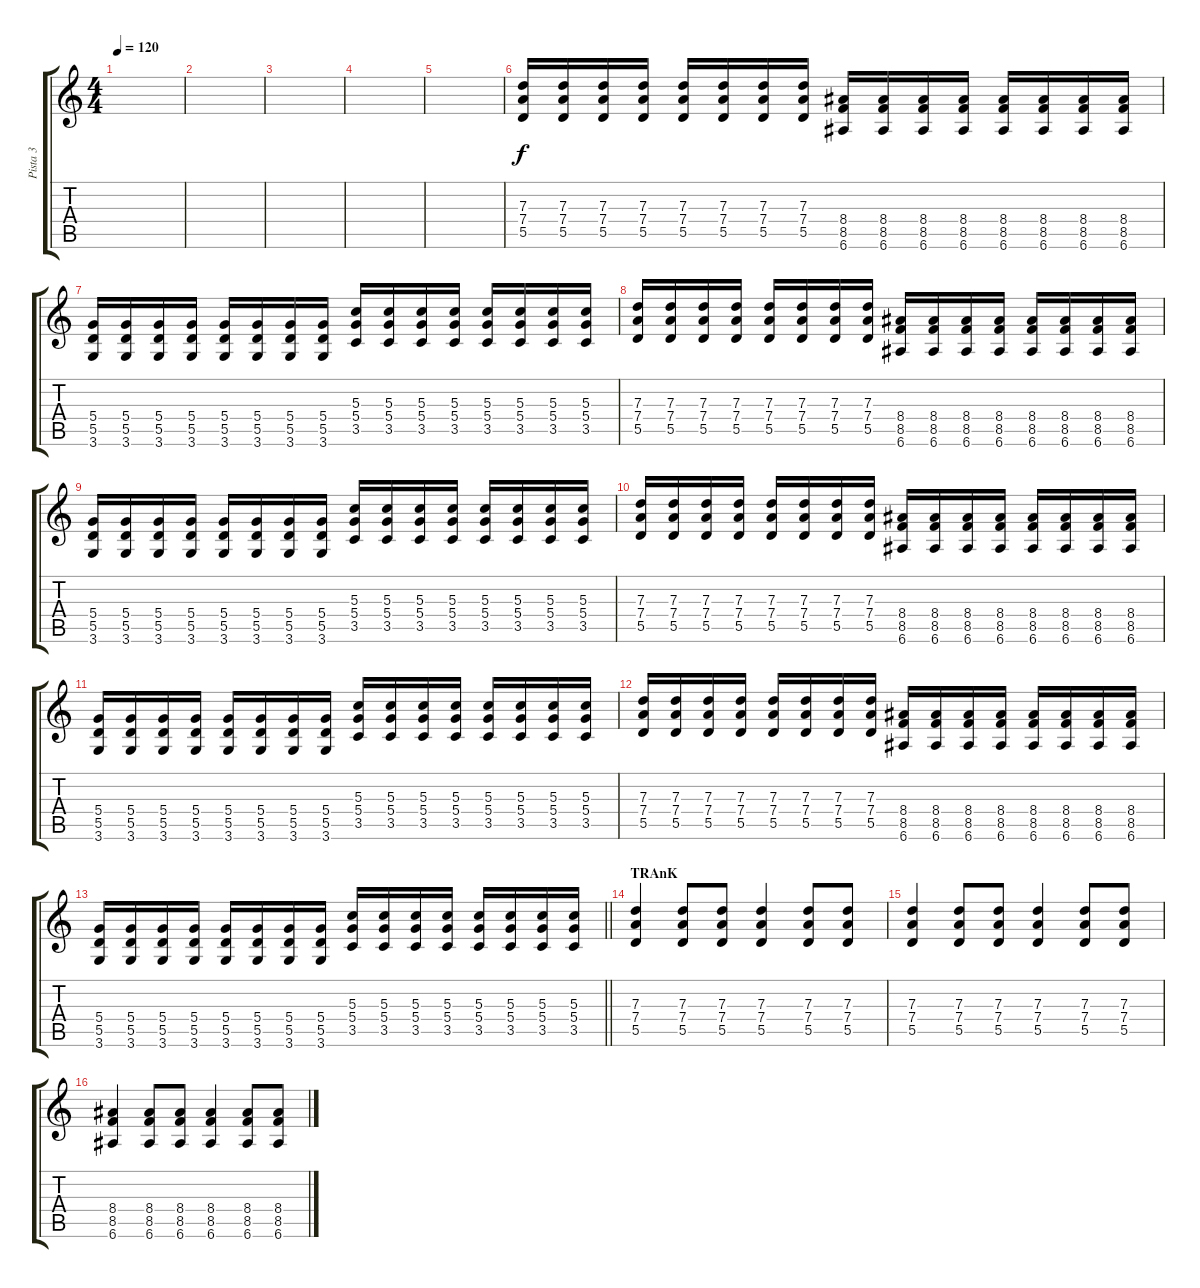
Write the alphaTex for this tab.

\track ("Pista 3" "Pista 3") {instrument overdrivenguitar}
\staff {score tabs}
\tuning (E4 B3 G3 D3 A2 E2) {hide}
\ts (4 4)
\tempo 120
\clef g2
\ks c
|
|
|
|
|
(7.3 7.4 5.5).16 (7.3 7.4 5.5).16 (7.3 7.4 5.5).16 (7.3 7.4 5.5).16 (7.3 7.4 5.5).16 (7.3 7.4 5.5).16 (7.3 7.4 5.5).16 (7.3 7.4 5.5).16 (8.4 8.5 6.6).16 (8.4 8.5 6.6).16 (8.4 8.5 6.6).16 (8.4 8.5 6.6).16 (8.4 8.5 6.6).16 (8.4 8.5 6.6).16 (8.4 8.5 6.6).16 (8.4 8.5 6.6).16 |
(5.4 5.5 3.6).16 (5.4 5.5 3.6).16 (5.4 5.5 3.6).16 (5.4 5.5 3.6).16 (5.4 5.5 3.6).16 (5.4 5.5 3.6).16 (5.4 5.5 3.6).16 (5.4 5.5 3.6).16 (5.3 5.4 3.5).16 (5.3 5.4 3.5).16 (5.3 5.4 3.5).16 (5.3 5.4 3.5).16 (5.3 5.4 3.5).16 (5.3 5.4 3.5).16 (5.3 5.4 3.5).16 (5.3 5.4 3.5).16 |
(7.3 7.4 5.5).16 (7.3 7.4 5.5).16 (7.3 7.4 5.5).16 (7.3 7.4 5.5).16 (7.3 7.4 5.5).16 (7.3 7.4 5.5).16 (7.3 7.4 5.5).16 (7.3 7.4 5.5).16 (8.4 8.5 6.6).16 (8.4 8.5 6.6).16 (8.4 8.5 6.6).16 (8.4 8.5 6.6).16 (8.4 8.5 6.6).16 (8.4 8.5 6.6).16 (8.4 8.5 6.6).16 (8.4 8.5 6.6).16 |
(5.4 5.5 3.6).16 (5.4 5.5 3.6).16 (5.4 5.5 3.6).16 (5.4 5.5 3.6).16 (5.4 5.5 3.6).16 (5.4 5.5 3.6).16 (5.4 5.5 3.6).16 (5.4 5.5 3.6).16 (5.3 5.4 3.5).16 (5.3 5.4 3.5).16 (5.3 5.4 3.5).16 (5.3 5.4 3.5).16 (5.3 5.4 3.5).16 (5.3 5.4 3.5).16 (5.3 5.4 3.5).16 (5.3 5.4 3.5).16 |
(7.3 7.4 5.5).16 (7.3 7.4 5.5).16 (7.3 7.4 5.5).16 (7.3 7.4 5.5).16 (7.3 7.4 5.5).16 (7.3 7.4 5.5).16 (7.3 7.4 5.5).16 (7.3 7.4 5.5).16 (8.4 8.5 6.6).16 (8.4 8.5 6.6).16 (8.4 8.5 6.6).16 (8.4 8.5 6.6).16 (8.4 8.5 6.6).16 (8.4 8.5 6.6).16 (8.4 8.5 6.6).16 (8.4 8.5 6.6).16 |
(5.4 5.5 3.6).16 (5.4 5.5 3.6).16 (5.4 5.5 3.6).16 (5.4 5.5 3.6).16 (5.4 5.5 3.6).16 (5.4 5.5 3.6).16 (5.4 5.5 3.6).16 (5.4 5.5 3.6).16 (5.3 5.4 3.5).16 (5.3 5.4 3.5).16 (5.3 5.4 3.5).16 (5.3 5.4 3.5).16 (5.3 5.4 3.5).16 (5.3 5.4 3.5).16 (5.3 5.4 3.5).16 (5.3 5.4 3.5).16 |
(7.3 7.4 5.5).16 (7.3 7.4 5.5).16 (7.3 7.4 5.5).16 (7.3 7.4 5.5).16 (7.3 7.4 5.5).16 (7.3 7.4 5.5).16 (7.3 7.4 5.5).16 (7.3 7.4 5.5).16 (8.4 8.5 6.6).16 (8.4 8.5 6.6).16 (8.4 8.5 6.6).16 (8.4 8.5 6.6).16 (8.4 8.5 6.6).16 (8.4 8.5 6.6).16 (8.4 8.5 6.6).16 (8.4 8.5 6.6).16 |
\barLineRight lightlight
(5.4 5.5 3.6).16 (5.4 5.5 3.6).16 (5.4 5.5 3.6).16 (5.4 5.5 3.6).16 (5.4 5.5 3.6).16 (5.4 5.5 3.6).16 (5.4 5.5 3.6).16 (5.4 5.5 3.6).16 (5.3 5.4 3.5).16 (5.3 5.4 3.5).16 (5.3 5.4 3.5).16 (5.3 5.4 3.5).16 (5.3 5.4 3.5).16 (5.3 5.4 3.5).16 (5.3 5.4 3.5).16 (5.3 5.4 3.5).16 |
\section ("" "TRAnK")
(7.3 7.4 5.5).4 (7.3 7.4 5.5).8 (7.3 7.4 5.5).8 (7.3 7.4 5.5).4 (7.3 7.4 5.5).8 (7.3 7.4 5.5).8 |
(7.3 7.4 5.5).4 (7.3 7.4 5.5).8 (7.3 7.4 5.5).8 (7.3 7.4 5.5).4 (7.3 7.4 5.5).8 (7.3 7.4 5.5).8 |
(8.4 8.5 6.6).4 (8.4 8.5 6.6).8 (8.4 8.5 6.6).8 (8.4 8.5 6.6).4 (8.4 8.5 6.6).8 (8.4 8.5 6.6).8
